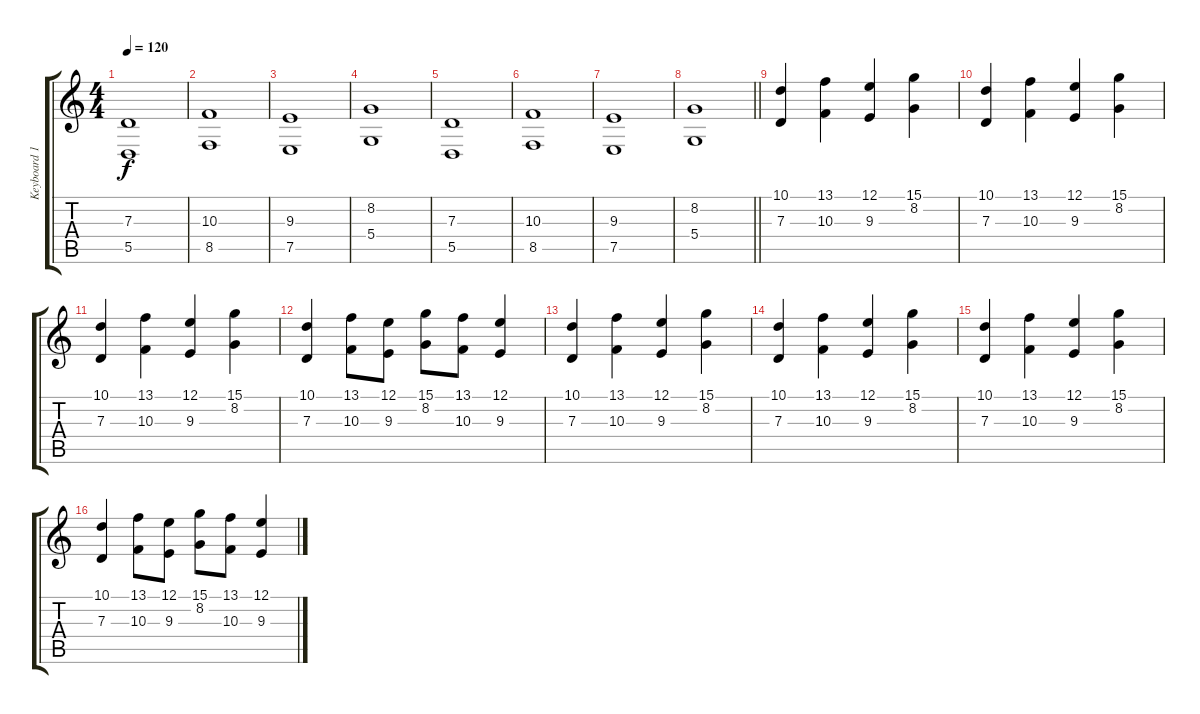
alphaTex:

\track ("Keyboard 1" "Keyboard 1") {instrument synthstrings1}
\staff {score tabs}
\tuning (E4 B3 G3 D3 A2 D2) {hide}
\ts (4 4)
\tempo 120
\clef g2
\ks c
(7.3 5.5).1{dy f} |
(10.3 8.5).1 |
(9.3 7.5).1 |
(8.2 5.4).1 |
(7.3 5.5).1 |
(10.3 8.5).1 |
(9.3 7.5).1 |
\barLineRight lightlight
(8.2 5.4).1 |
(10.1 7.3).4 (13.1 10.3).4 (12.1 9.3).4 (15.1 8.2).4 |
(10.1 7.3).4 (13.1 10.3).4 (12.1 9.3).4 (15.1 8.2).4 |
(10.1 7.3).4 (13.1 10.3).4 (12.1 9.3).4 (15.1 8.2).4 |
(10.1 7.3).4 (13.1 10.3).8 (12.1 9.3).8 (15.1 8.2).8 (13.1 10.3).8 (12.1 9.3).4 |
(10.1 7.3).4 (13.1 10.3).4 (12.1 9.3).4 (15.1 8.2).4 |
(10.1 7.3).4 (13.1 10.3).4 (12.1 9.3).4 (15.1 8.2).4 |
(10.1 7.3).4 (13.1 10.3).4 (12.1 9.3).4 (15.1 8.2).4 |
(10.1 7.3).4 (13.1 10.3).8 (12.1 9.3).8 (15.1 8.2).8 (13.1 10.3).8 (12.1 9.3).4
